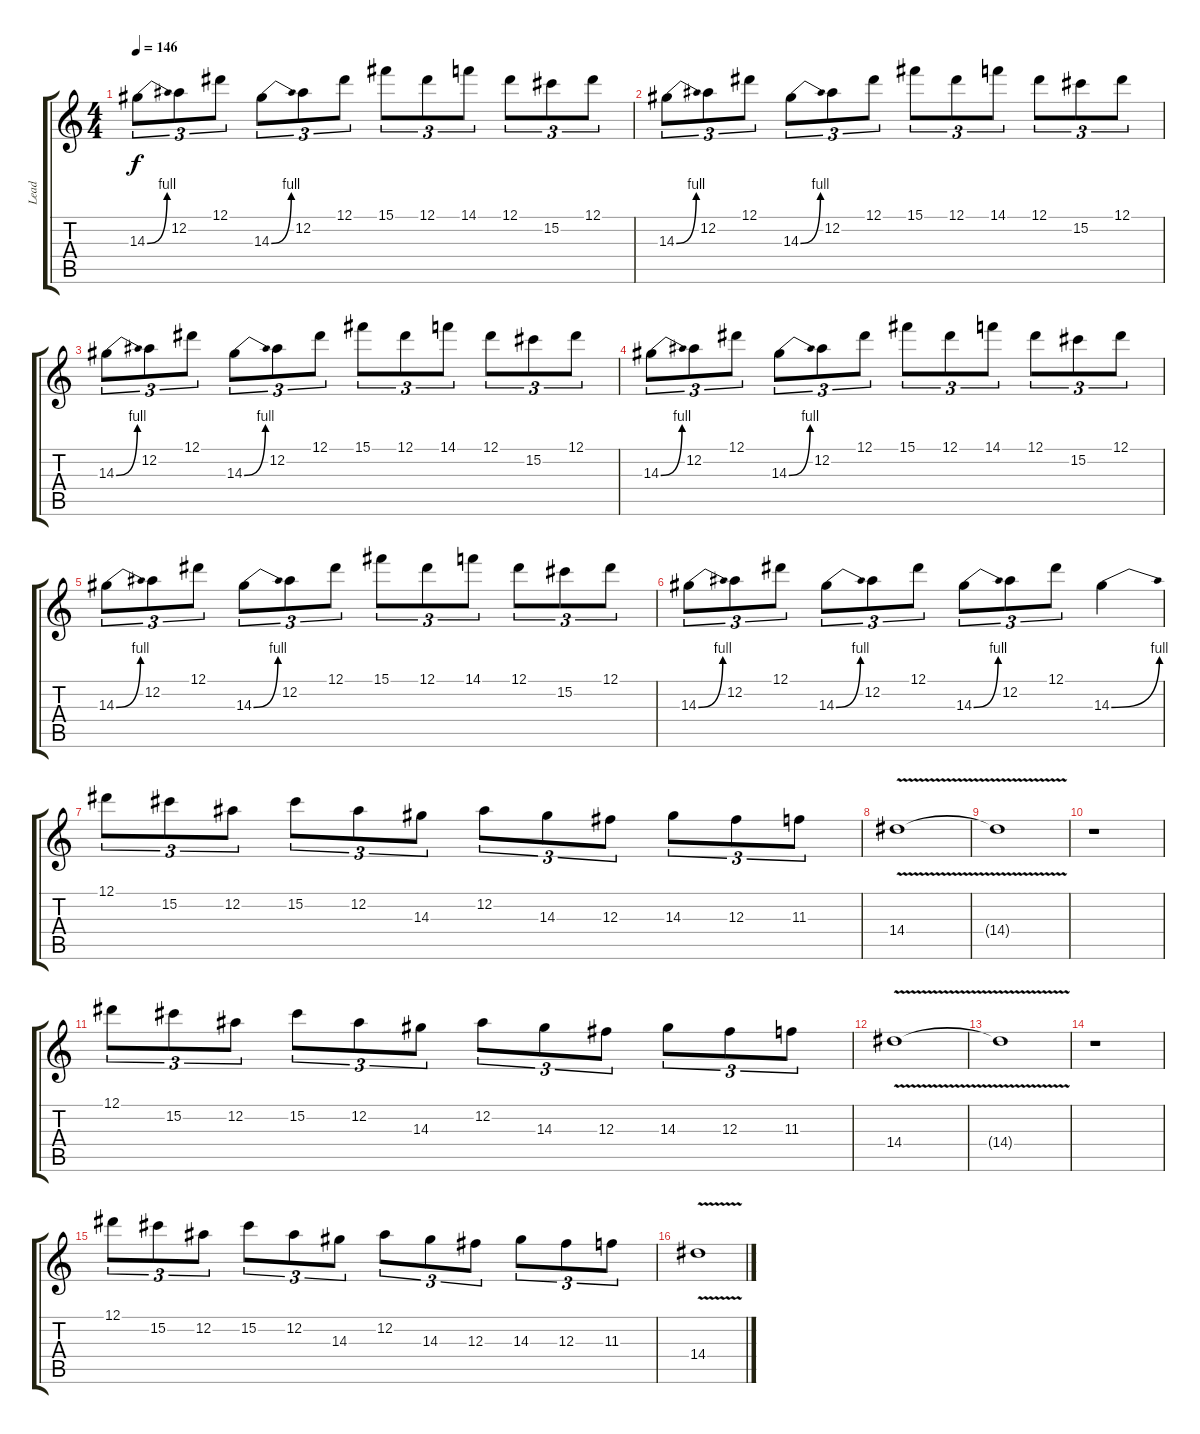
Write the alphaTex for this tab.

\track ("Lead" "Lead") {instrument overdrivenguitar}
\staff {score tabs}
\tuning (Eb4 Bb3 Gb3 Db3 Ab2 Eb2) {hide}
\ts (4 4)
\tempo 146
\clef g2
\ks c
14.3{be (bend 0 0 60 4)}.8{tu (3 2) dy f} 12.2.8{tu (3 2)} 12.1.8{tu (3 2)} 14.3{be (bend 0 0 60 4)}.8{tu (3 2)} 12.2.8{tu (3 2)} 12.1.8{tu (3 2)} 15.1.8{tu (3 2)} 12.1.8{tu (3 2)} 14.1.8{tu (3 2)} 12.1.8{tu (3 2)} 15.2.8{tu (3 2)} 12.1.8{tu (3 2)} |
14.3{be (bend 0 0 60 4)}.8{tu (3 2)} 12.2.8{tu (3 2)} 12.1.8{tu (3 2)} 14.3{be (bend 0 0 60 4)}.8{tu (3 2)} 12.2.8{tu (3 2)} 12.1.8{tu (3 2)} 15.1.8{tu (3 2)} 12.1.8{tu (3 2)} 14.1.8{tu (3 2)} 12.1.8{tu (3 2)} 15.2.8{tu (3 2)} 12.1.8{tu (3 2)} |
14.3{be (bend 0 0 60 4)}.8{tu (3 2)} 12.2.8{tu (3 2)} 12.1.8{tu (3 2)} 14.3{be (bend 0 0 60 4)}.8{tu (3 2)} 12.2.8{tu (3 2)} 12.1.8{tu (3 2)} 15.1.8{tu (3 2)} 12.1.8{tu (3 2)} 14.1.8{tu (3 2)} 12.1.8{tu (3 2)} 15.2.8{tu (3 2)} 12.1.8{tu (3 2)} |
14.3{be (bend 0 0 60 4)}.8{tu (3 2)} 12.2.8{tu (3 2)} 12.1.8{tu (3 2)} 14.3{be (bend 0 0 60 4)}.8{tu (3 2)} 12.2.8{tu (3 2)} 12.1.8{tu (3 2)} 15.1.8{tu (3 2)} 12.1.8{tu (3 2)} 14.1.8{tu (3 2)} 12.1.8{tu (3 2)} 15.2.8{tu (3 2)} 12.1.8{tu (3 2)} |
14.3{be (bend 0 0 60 4)}.8{tu (3 2)} 12.2.8{tu (3 2)} 12.1.8{tu (3 2)} 14.3{be (bend 0 0 60 4)}.8{tu (3 2)} 12.2.8{tu (3 2)} 12.1.8{tu (3 2)} 15.1.8{tu (3 2)} 12.1.8{tu (3 2)} 14.1.8{tu (3 2)} 12.1.8{tu (3 2)} 15.2.8{tu (3 2)} 12.1.8{tu (3 2)} |
14.3{be (bend 0 0 60 4)}.8{tu (3 2)} 12.2.8{tu (3 2)} 12.1.8{tu (3 2)} 14.3{be (bend 0 0 60 4)}.8{tu (3 2)} 12.2.8{tu (3 2)} 12.1.8{tu (3 2)} 14.3{be (bend 0 0 60 4)}.8{tu (3 2)} 12.2.8{tu (3 2)} 12.1.8{tu (3 2)} 14.3{be (bend 0 0 60 4)}.4 |
12.1.8{tu (3 2)} 15.2.8{tu (3 2)} 12.2.8{tu (3 2)} 15.2.8{tu (3 2)} 12.2.8{tu (3 2)} 14.3.8{tu (3 2)} 12.2.8{tu (3 2)} 14.3.8{tu (3 2)} 12.3.8{tu (3 2)} 14.3.8{tu (3 2)} 12.3.8{tu (3 2)} 11.3.8{tu (3 2)} |
14.4{v}.1 |
14.4{t}.1 |
r.1 |
12.1.8{tu (3 2)} 15.2.8{tu (3 2)} 12.2.8{tu (3 2)} 15.2.8{tu (3 2)} 12.2.8{tu (3 2)} 14.3.8{tu (3 2)} 12.2.8{tu (3 2)} 14.3.8{tu (3 2)} 12.3.8{tu (3 2)} 14.3.8{tu (3 2)} 12.3.8{tu (3 2)} 11.3.8{tu (3 2)} |
14.4{v}.1 |
14.4{t}.1 |
r.1 |
12.1.8{tu (3 2)} 15.2.8{tu (3 2)} 12.2.8{tu (3 2)} 15.2.8{tu (3 2)} 12.2.8{tu (3 2)} 14.3.8{tu (3 2)} 12.2.8{tu (3 2)} 14.3.8{tu (3 2)} 12.3.8{tu (3 2)} 14.3.8{tu (3 2)} 12.3.8{tu (3 2)} 11.3.8{tu (3 2)} |
14.4{v}.1
